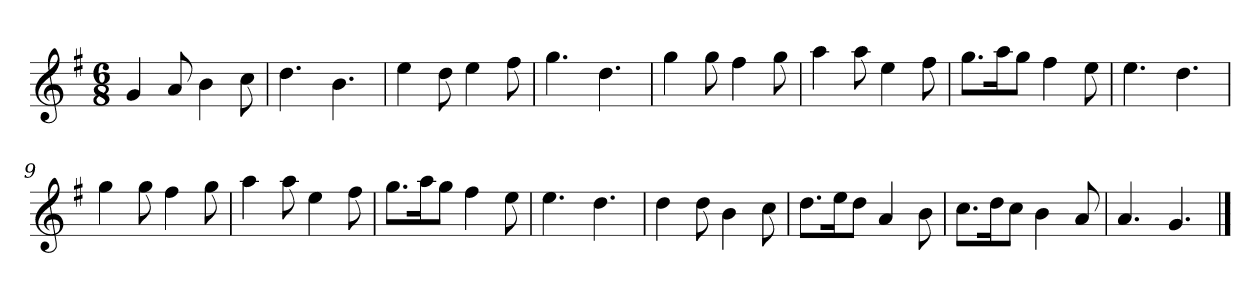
**kern
*part1
*staff1
*k[f#]
*M6/8
*MM120
=1
4g
8a
4b
8cc
=2
4.dd
4.b
=3
4ee
8dd
4ee
8ff#
=4
4.gg
4.dd
=5
4gg
8gg
4ff#
8gg
=6
4aa
8aa
4ee
8ff#
=7
8.ggL
16aaK
8ggJ
4ff#
8ee
=8
4.ee
4.dd
=9
4gg
8gg
4ff#
8gg
=10
4aa
8aa
4ee
8ff#
=11
8.ggL
16aaK
8ggJ
4ff#
8ee
=12
4.ee
4.dd
=13
4dd
8dd
4b
8cc
=14
8.ddL
16eeK
8ddJ
4a
8b
=15
8.ccL
16ddK
8ccJ
4b
8a
=16
4.a
4.g
==
*-
